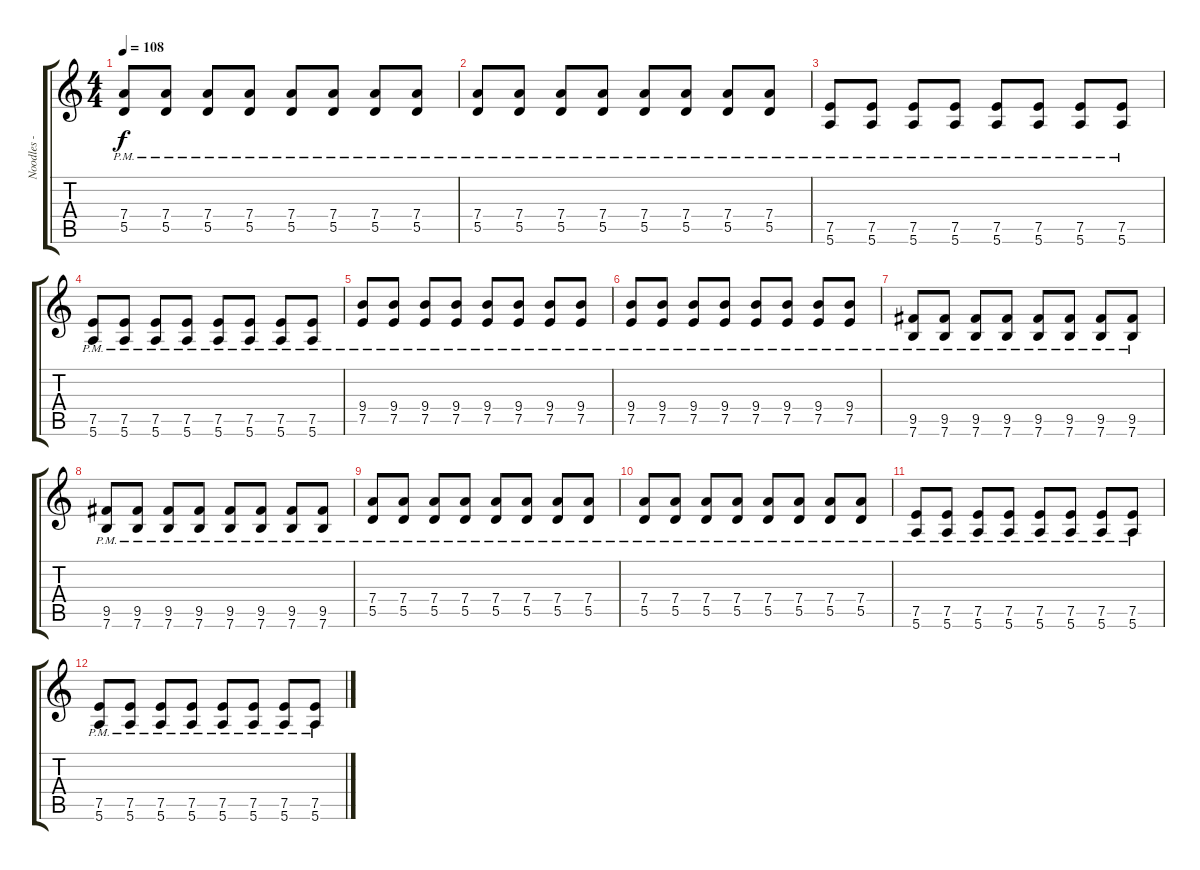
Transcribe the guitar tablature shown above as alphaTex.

\track ("Noodles - Guitar 2" "Noodles - ") {instrument distortionguitar}
\staff {score tabs}
\tuning (E4 B3 G3 D3 A2 E2) {hide}
\ts (4 4)
\tempo 108
\clef g2
\ks c
(7.4{pm} 5.5{pm}).8{dy f} (7.4{pm} 5.5{pm}).8 (7.4{pm} 5.5{pm}).8 (7.4{pm} 5.5{pm}).8 (7.4{pm} 5.5{pm}).8 (7.4{pm} 5.5{pm}).8 (7.4{pm} 5.5{pm}).8 (7.4{pm} 5.5{pm}).8 |
(7.4{pm} 5.5{pm}).8 (7.4{pm} 5.5{pm}).8 (7.4{pm} 5.5{pm}).8 (7.4{pm} 5.5{pm}).8 (7.4{pm} 5.5{pm}).8 (7.4{pm} 5.5{pm}).8 (7.4{pm} 5.5{pm}).8 (7.4{pm} 5.5{pm}).8 |
(7.5{pm} 5.6{pm}).8 (7.5{pm} 5.6{pm}).8 (7.5{pm} 5.6{pm}).8 (7.5{pm} 5.6{pm}).8 (7.5{pm} 5.6{pm}).8 (7.5{pm} 5.6{pm}).8 (7.5{pm} 5.6{pm}).8 (7.5{pm} 5.6{pm}).8 |
(7.5{pm} 5.6{pm}).8 (7.5{pm} 5.6{pm}).8 (7.5{pm} 5.6{pm}).8 (7.5{pm} 5.6{pm}).8 (7.5{pm} 5.6{pm}).8 (7.5{pm} 5.6{pm}).8 (7.5{pm} 5.6{pm}).8 (7.5{pm} 5.6{pm}).8 |
(9.4{pm} 7.5{pm}).8 (9.4{pm} 7.5{pm}).8 (9.4{pm} 7.5{pm}).8 (9.4{pm} 7.5{pm}).8 (9.4{pm} 7.5{pm}).8 (9.4{pm} 7.5{pm}).8 (9.4{pm} 7.5{pm}).8 (9.4{pm} 7.5{pm}).8 |
(9.4{pm} 7.5{pm}).8 (9.4{pm} 7.5{pm}).8 (9.4{pm} 7.5{pm}).8 (9.4{pm} 7.5{pm}).8 (9.4{pm} 7.5{pm}).8 (9.4{pm} 7.5{pm}).8 (9.4{pm} 7.5{pm}).8 (9.4{pm} 7.5{pm}).8 |
(9.5{pm} 7.6{pm}).8 (9.5{pm} 7.6{pm}).8 (9.5{pm} 7.6{pm}).8 (9.5{pm} 7.6{pm}).8 (9.5{pm} 7.6{pm}).8 (9.5{pm} 7.6{pm}).8 (9.5{pm} 7.6{pm}).8 (9.5{pm} 7.6{pm}).8 |
(9.5{pm} 7.6{pm}).8 (9.5{pm} 7.6{pm}).8 (9.5{pm} 7.6{pm}).8 (9.5{pm} 7.6{pm}).8 (9.5{pm} 7.6{pm}).8 (9.5{pm} 7.6{pm}).8 (9.5{pm} 7.6{pm}).8 (9.5{pm} 7.6{pm}).8 |
(7.4{pm} 5.5{pm}).8 (7.4{pm} 5.5{pm}).8 (7.4{pm} 5.5{pm}).8 (7.4{pm} 5.5{pm}).8 (7.4{pm} 5.5{pm}).8 (7.4{pm} 5.5{pm}).8 (7.4{pm} 5.5{pm}).8 (7.4{pm} 5.5{pm}).8 |
(7.4{pm} 5.5{pm}).8 (7.4{pm} 5.5{pm}).8 (7.4{pm} 5.5{pm}).8 (7.4{pm} 5.5{pm}).8 (7.4{pm} 5.5{pm}).8 (7.4{pm} 5.5{pm}).8 (7.4{pm} 5.5{pm}).8 (7.4{pm} 5.5{pm}).8 |
(7.5{pm} 5.6{pm}).8 (7.5{pm} 5.6{pm}).8 (7.5{pm} 5.6{pm}).8 (7.5{pm} 5.6{pm}).8 (7.5{pm} 5.6{pm}).8 (7.5{pm} 5.6{pm}).8 (7.5{pm} 5.6{pm}).8 (7.5{pm} 5.6{pm}).8 |
(7.5{pm} 5.6{pm}).8 (7.5{pm} 5.6{pm}).8 (7.5{pm} 5.6{pm}).8 (7.5{pm} 5.6{pm}).8 (7.5{pm} 5.6{pm}).8 (7.5{pm} 5.6{pm}).8 (7.5{pm} 5.6{pm}).8 (7.5{pm} 5.6{pm}).8
